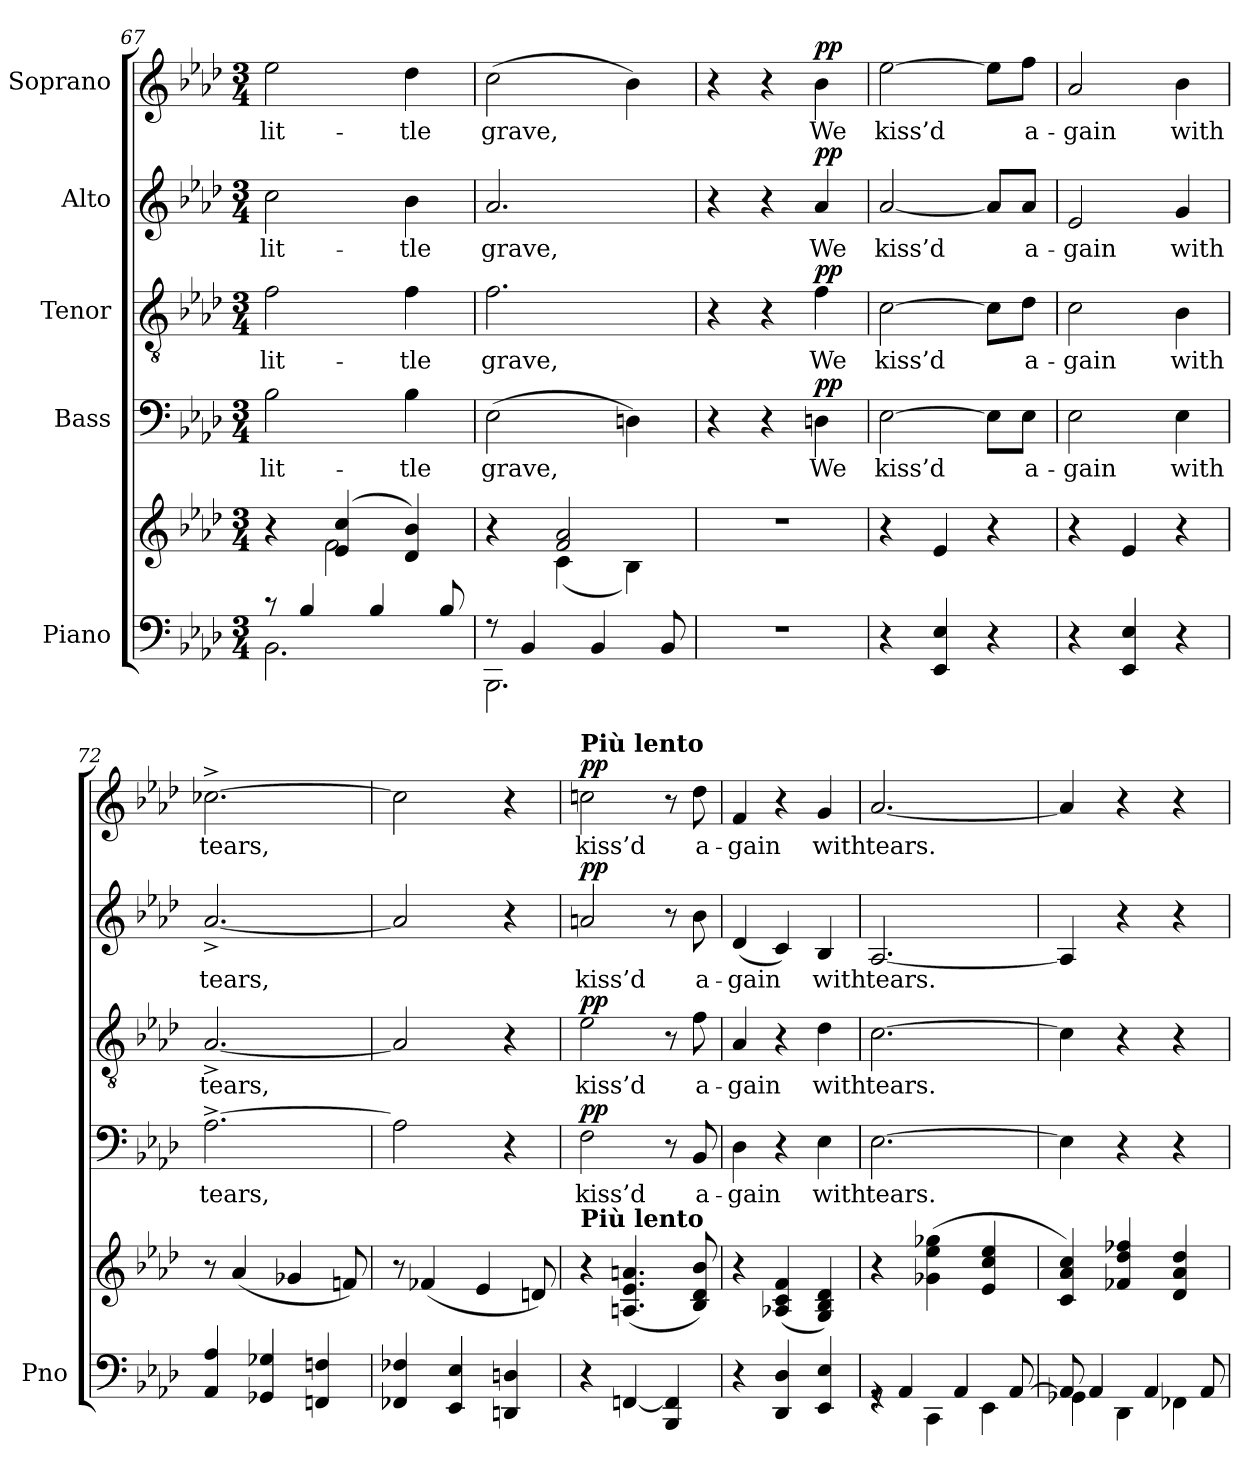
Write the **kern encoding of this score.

**kern	**kern	**kern	**text	**dynam	**kern	**text	**dynam	**kern	**text	**dynam	**kern	**text	**dynam
*part5	*part5	*part4	*part4	*part4	*part3	*part3	*part3	*part2	*part2	*part2	*part1	*part1	*part1
*staff6	*staff5	*staff4	*staff4	*staff4	*staff3	*staff3	*staff3	*staff2	*staff2	*staff2	*staff1	*staff1	*staff1
*I"Piano	*	*I"Bass	*	*	*I"Tenor	*	*	*I"Alto	*	*	*I"Soprano	*	*
*I'Pno	*	*	*	*	*	*	*	*	*	*	*	*	*
*clefF4	*clefG2	*clefF4	*	*	*clefGv2	*	*	*clefG2	*	*	*clefG2	*	*
*k[b-e-a-d-]	*k[b-e-a-d-]	*k[b-e-a-d-]	*	*	*k[b-e-a-d-]	*	*	*k[b-e-a-d-]	*	*	*k[b-e-a-d-]	*	*
*M3/4	*M3/4	*M3/4	*	*	*M3/4	*	*	*M3/4	*	*	*M3/4	*	*
=67	=67	=67	=67	=67	=67	=67	=67	=67	=67	=67	=67	=67	=67
*^	*^	*	*	*	*	*	*	*	*	*	*	*	*
!	!	!	!	!	!LO:LY:b	!	!	!LO:LY:b	!	!	!LO:LY:b	!	!	!LO:LY:b	!
8r	2.BB-\	4r	4ryy	2B-\	lit-	.	2f\	lit-	.	2cc\	lit-	.	2ee-\	lit-	.
4B-/	.	.	.	.	.	.	.	.	.	.	.	.	.	.	.
.	.	(>4e-/ 4cc/	2f\	.	.	.	.	.	.	.	.	.	.	.	.
4B-/	.	.	.	.	.	.	.	.	.	.	.	.	.	.	.
!	!	!	!	!	!LO:LY:b	!	!	!LO:LY:b	!	!	!LO:LY:b	!	!	!LO:LY:b	!
.	.	4d-/ 4b-/)	.	4B-\	-tle	.	4f\	-tle	.	4b-\	-tle	.	4dd-\	-tle	.
8B-/	.	.	.	.	.	.	.	.	.	.	.	.	.	.	.
=68	=68	=68	=68	=68	=68	=68	=68	=68	=68	=68	=68	=68	=68	=68	=68
!	!	!	!	!	!LO:LY:b	!	!	!LO:LY:b	!	!	!LO:LY:b	!	!	!LO:LY:b	!
8r	2.BBB-\	4r	4ryy	(>2E-\	grave,	.	2.f\	grave,	.	2.a-/	grave,	.	(>2cc\	grave,	.
4BB-/	.	.	.	.	.	.	.	.	.	.	.	.	.	.	.
.	.	2f/ 2a-/	(<4c\	.	.	.	.	.	.	.	.	.	.	.	.
4BB-/	.	.	.	.	.	.	.	.	.	.	.	.	.	.	.
.	.	.	4B-\)	4Dn\)	.	.	.	.	.	.	.	.	4b-\)	.	.
8BB-/	.	.	.	.	.	.	.	.	.	.	.	.	.	.	.
*v	*v	*	*	*	*	*	*	*	*	*	*	*	*	*	*
*	*v	*v	*	*	*	*	*	*	*	*	*	*	*	*
=69	=69	=69	=69	=69	=69	=69	=69	=69	=69	=69	=69	=69	=69
2.r	2.r	4r	.	.	4r	.	.	4r	.	.	4r	.	.
.	.	4r	.	.	4r	.	.	4r	.	.	4r	.	.
!	!	!	!LO:LY:b	!LO:DY:a	!	!LO:LY:b	!LO:DY:a	!	!LO:LY:b	!LO:DY:a	!	!LO:LY:b	!LO:DY:a
.	.	4Dn\	We	pp	4f\	We	pp	4a-/	We	pp	4b-\	We	pp
=70	=70	=70	=70	=70	=70	=70	=70	=70	=70	=70	=70	=70	=70
!	!	!	!LO:LY:b	!	!	!LO:LY:b	!	!	!LO:LY:b	!	!	!LO:LY:b	!
4r	4r	[2E-\	kiss’d	.	[2c\	kiss’d	.	[2a-/	kiss’d	.	[2ee-\	kiss’d	.
4EE-/ 4E-/	4e-/	.	.	.	.	.	.	.	.	.	.	.	.
4r	4r	8E-\L]	.	.	8c\L]	.	.	8a-/L]	.	.	8ee-\L]	.	.
!	!	!	!LO:LY:b	!	!	!LO:LY:b	!	!	!LO:LY:b	!	!	!LO:LY:b	!
.	.	8E-\J	a-	.	8d-\J	a-	.	8a-/J	a-	.	8ff\J	a-	.
=71	=71	=71	=71	=71	=71	=71	=71	=71	=71	=71	=71	=71	=71
!	!	!	!LO:LY:b	!	!	!LO:LY:b	!	!	!LO:LY:b	!	!	!LO:LY:b	!
4r	4r	2E-\	-gain	.	2c\	-gain	.	2e-/	-gain	.	2a-/	-gain	.
4EE-/ 4E-/	4e-/	.	.	.	.	.	.	.	.	.	.	.	.
!	!	!	!LO:LY:b	!	!	!LO:LY:b	!	!	!LO:LY:b	!	!	!LO:LY:b	!
4r	4r	4E-\	with	.	4B-\	with	.	4g/	with	.	4b-\	with	.
=72	=72	=72	=72	=72	=72	=72	=72	=72	=72	=72	=72	=72	=72
!	!	!	!LO:LY:b	!	!	!LO:LY:b	!	!	!LO:LY:b	!	!	!LO:LY:b	!
4AA-/ 4A-/	8r	[2.A-^\	tears,	.	[2.A-^/	tears,	.	[2.a-^/	tears,	.	[2.cc-X^\	tears,	.
.	(<4a-/	.	.	.	.	.	.	.	.	.	.	.	.
4GG-X/ 4G-X/	.	.	.	.	.	.	.	.	.	.	.	.	.
.	4g-X/	.	.	.	.	.	.	.	.	.	.	.	.
4FFn/ 4Fn/	.	.	.	.	.	.	.	.	.	.	.	.	.
.	8fn/)	.	.	.	.	.	.	.	.	.	.	.	.
=73	=73	=73	=73	=73	=73	=73	=73	=73	=73	=73	=73	=73	=73
4FF-X/ 4F-X/	8r	2A-\]	.	.	2A-/]	.	.	2a-/]	.	.	2cc-\]	.	.
.	(<4f-X/	.	.	.	.	.	.	.	.	.	.	.	.
4EE-/ 4E-/	.	.	.	.	.	.	.	.	.	.	.	.	.
.	4e-/	.	.	.	.	.	.	.	.	.	.	.	.
4DDn/ 4Dn/	.	4r	.	.	4r	.	.	4r	.	.	4r	.	.
.	8dn/)	.	.	.	.	.	.	.	.	.	.	.	.
!!LO:PB:g=z
=74	=74	=74	=74	=74	=74	=74	=74	=74	=74	=74	=74	=74	=74
!	!	!	!	!	!	!	!	!	!	!	!LO:TX:a:B:t=Più lento	!	!
!	!LO:TX:a:B:t=Più lento	!	!	!	!	!	!	!	!	!	!	!	!
!	!	!	!LO:LY:b	!LO:DY:a	!	!LO:LY:b	!LO:DY:a	!	!LO:LY:b	!LO:DY:a	!	!LO:LY:b	!LO:DY:a
4r	4r	2F\	kiss’d	pp	2e-\	kiss’d	pp	2an/	kiss’d	pp	2ccn\	kiss’d	pp
[4FFn/	(>4.An/ 4.e-/ 4.an/	.	.	.	.	.	.	.	.	.	.	.	.
4BBB-/ 4FF/]	.	8r	.	.	8r	.	.	8r	.	.	8r	.	.
!	!	!	!LO:LY:b	!	!	!LO:LY:b	!	!	!LO:LY:b	!	!	!LO:LY:b	!
.	8B-/ 8d-/ 8b-/)	8BB-/	a-	.	8f\	a-	.	8b-\	a-	.	8dd-\	a-	.
=75	=75	=75	=75	=75	=75	=75	=75	=75	=75	=75	=75	=75	=75
!	!	!	!LO:LY:b	!	!	!LO:LY:b	!	!	!LO:LY:b	!	!	!LO:LY:b	!
4r	4r	4D-\	-gain	.	4A-/	-gain	.	(<4d-/	-gain	.	4f/	-gain	.
4DD-/ 4D-/	(>4A-X/ 4c/ 4f/	4r	.	.	4r	.	.	4c/)	.	.	4r	.	.
!	!	!	!LO:LY:b	!	!	!LO:LY:b	!	!	!LO:LY:b	!	!	!LO:LY:b	!
4EE-/ 4E-/	4G/ 4B-/ 4d-/)	4E-\	with	.	4d-\	with	.	4B-/	with	.	4g/	with	.
=76	=76	=76	=76	=76	=76	=76	=76	=76	=76	=76	=76	=76	=76
*^	*	*	*	*	*	*	*	*	*	*	*	*	*
!	!	!	!	!LO:LY:b	!	!	!LO:LY:b	!	!	!LO:LY:b	!	!	!LO:LY:b	!
8rGG	4rGG	4r	[2.E-\	tears.	.	[2.c\	tears.	.	[2.A-/	tears.	.	[2.a-/	tears.	.
4AA-/	.	.	.	.	.	.	.	.	.	.	.	.	.	.
.	4CC\	(>4g-X\ 4ee-\ 4gg-X\	.	.	.	.	.	.	.	.	.	.	.	.
4AA-/	.	.	.	.	.	.	.	.	.	.	.	.	.	.
.	4EE-\	4e-/ 4cc/ 4ee-/	.	.	.	.	.	.	.	.	.	.	.	.
[8AA-/	.	.	.	.	.	.	.	.	.	.	.	.	.	.
=77	=77	=77	=77	=77	=77	=77	=77	=77	=77	=77	=77	=77	=77	=77
8AA-/]	4GG-X\	4c/ 4a-/ 4cc/)	4E-\]	.	.	4c\]	.	.	4A-/]	.	.	4a-/]	.	.
4AA-/	.	.	.	.	.	.	.	.	.	.	.	.	.	.
.	4DD-\	4f-X/ 4dd-/ 4ff-X/	4r	.	.	4r	.	.	4r	.	.	4r	.	.
4AA-/	.	.	.	.	.	.	.	.	.	.	.	.	.	.
.	4FF-X\	4d-/ 4a-/ 4dd-/	4r	.	.	4r	.	.	4r	.	.	4r	.	.
8AA-/	.	.	.	.	.	.	.	.	.	.	.	.	.	.
*v	*v	*	*	*	*	*	*	*	*	*	*	*	*	*
=	=	=	=	=	=	=	=	=	=	=	=	=	=
*-	*-	*-	*-	*-	*-	*-	*-	*-	*-	*-	*-	*-	*-
